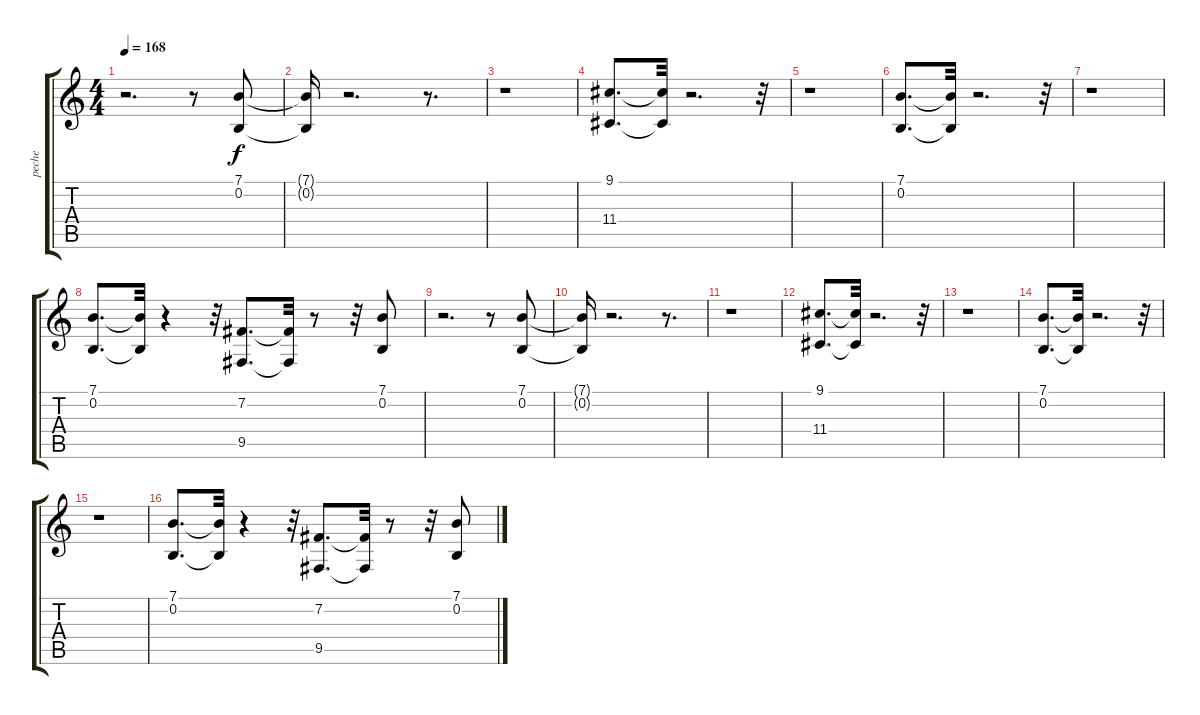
\track ("peche" "peche") {instrument orchestrahit}
\staff {score tabs}
\tuning (E4 B3 G3 D3 A2 E2) {hide}
\ts (4 4)
\tempo 168
\clef g2
\ks c
r.2{d dy f} r.8 (7.1 0.2).8 |
(7.1{t} 0.2{t}).16 r.2{d} r.8{d} |
r.1 |
(9.1 11.4).8{d} (9.1{t} 11.4{t}).32 r.2{d} r.32 |
r.1 |
(7.1 0.2).8{d} (7.1{t} 0.2{t}).32 r.2{d} r.32 |
r.1 |
(7.1 0.2).8{d} (7.1{t} 0.2{t}).32 r.4 r.32 (7.2 9.5).8{d} (7.2{t} 9.5{t}).32 r.8 r.32 (7.1 0.2).8 |
r.2{d} r.8 (7.1 0.2).8 |
(7.1{t} 0.2{t}).16 r.2{d} r.8{d} |
r.1 |
(9.1 11.4).8{d} (9.1{t} 11.4{t}).32 r.2{d} r.32 |
r.1 |
(7.1 0.2).8{d} (7.1{t} 0.2{t}).32 r.2{d} r.32 |
r.1 |
(7.1 0.2).8{d} (7.1{t} 0.2{t}).32 r.4 r.32 (7.2 9.5).8{d} (7.2{t} 9.5{t}).32 r.8 r.32 (7.1 0.2).8
